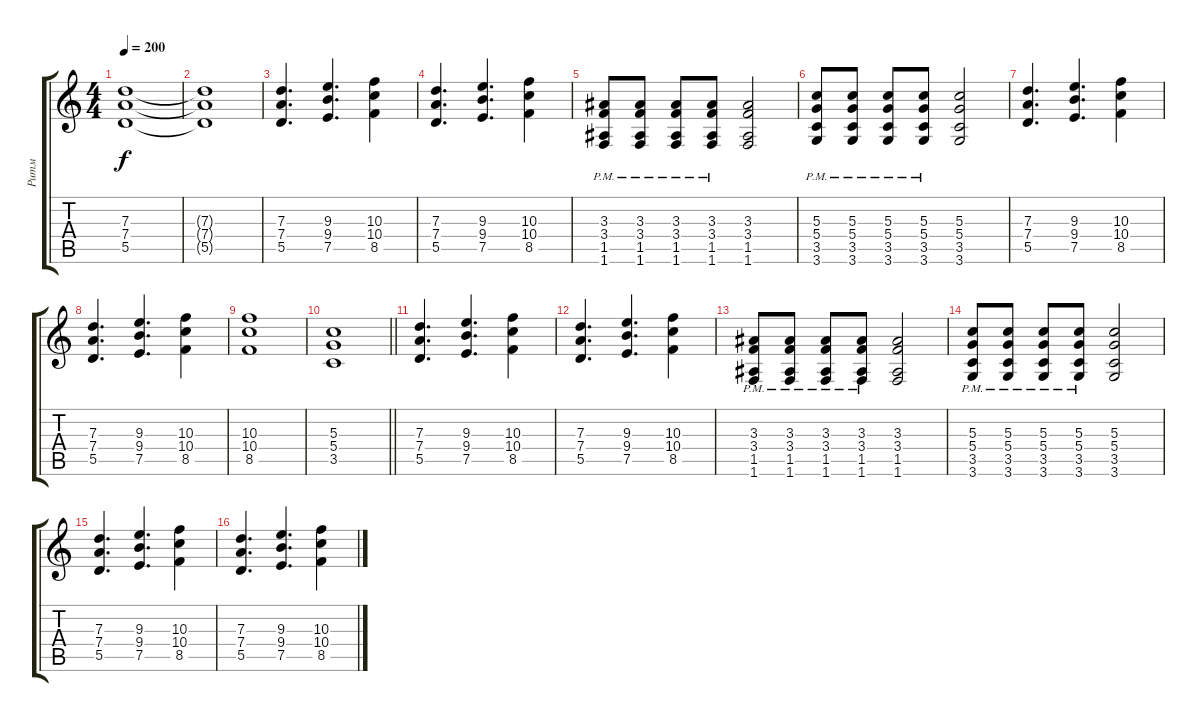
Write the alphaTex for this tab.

\track ("Ритм" "Ритм") {instrument distortionguitar}
\staff {score tabs}
\tuning (E4 B3 G3 D3 A2 E2) {hide}
\ts (4 4)
\tempo 200
\clef g2
\ks c
(7.3 7.4 5.5).1{dy f} |
(7.3{t} 7.4{t} 5.5{t}).1 |
(7.3 7.4 5.5).4{d} (9.3 9.4 7.5).4{d} (10.3 10.4 8.5).4 |
(7.3 7.4 5.5).4{d} (9.3 9.4 7.5).4{d} (10.3 10.4 8.5).4 |
(3.3{pm} 3.4{pm} 1.5{pm} 1.6{pm}).8 (3.3{pm} 3.4{pm} 1.5{pm} 1.6{pm}).8 (3.3{pm} 3.4{pm} 1.5{pm} 1.6{pm}).8 (3.3{pm} 3.4{pm} 1.5{pm} 1.6{pm}).8 (3.3 3.4 1.5 1.6).2 |
(5.3{pm} 5.4{pm} 3.5{pm} 3.6{pm}).8 (5.3{pm} 5.4{pm} 3.5{pm} 3.6{pm}).8 (5.3{pm} 5.4{pm} 3.5{pm} 3.6{pm}).8 (5.3{pm} 5.4{pm} 3.5{pm} 3.6{pm}).8 (5.3 5.4 3.5 3.6).2 |
(7.3 7.4 5.5).4{d} (9.3 9.4 7.5).4{d} (10.3 10.4 8.5).4 |
(7.3 7.4 5.5).4{d} (9.3 9.4 7.5).4{d} (10.3 10.4 8.5).4 |
(10.3 10.4 8.5).1 |
\barLineRight lightlight
(5.3 5.4 3.5).1 |
(7.3 7.4 5.5).4{d} (9.3 9.4 7.5).4{d} (10.3 10.4 8.5).4 |
(7.3 7.4 5.5).4{d} (9.3 9.4 7.5).4{d} (10.3 10.4 8.5).4 |
(3.3{pm} 3.4{pm} 1.5{pm} 1.6{pm}).8 (3.3{pm} 3.4{pm} 1.5{pm} 1.6{pm}).8 (3.3{pm} 3.4{pm} 1.5{pm} 1.6{pm}).8 (3.3{pm} 3.4{pm} 1.5{pm} 1.6{pm}).8 (3.3 3.4 1.5 1.6).2 |
(5.3{pm} 5.4{pm} 3.5{pm} 3.6{pm}).8 (5.3{pm} 5.4{pm} 3.5{pm} 3.6{pm}).8 (5.3{pm} 5.4{pm} 3.5{pm} 3.6{pm}).8 (5.3{pm} 5.4{pm} 3.5{pm} 3.6{pm}).8 (5.3 5.4 3.5 3.6).2 |
(7.3 7.4 5.5).4{d} (9.3 9.4 7.5).4{d} (10.3 10.4 8.5).4 |
(7.3 7.4 5.5).4{d} (9.3 9.4 7.5).4{d} (10.3 10.4 8.5).4
